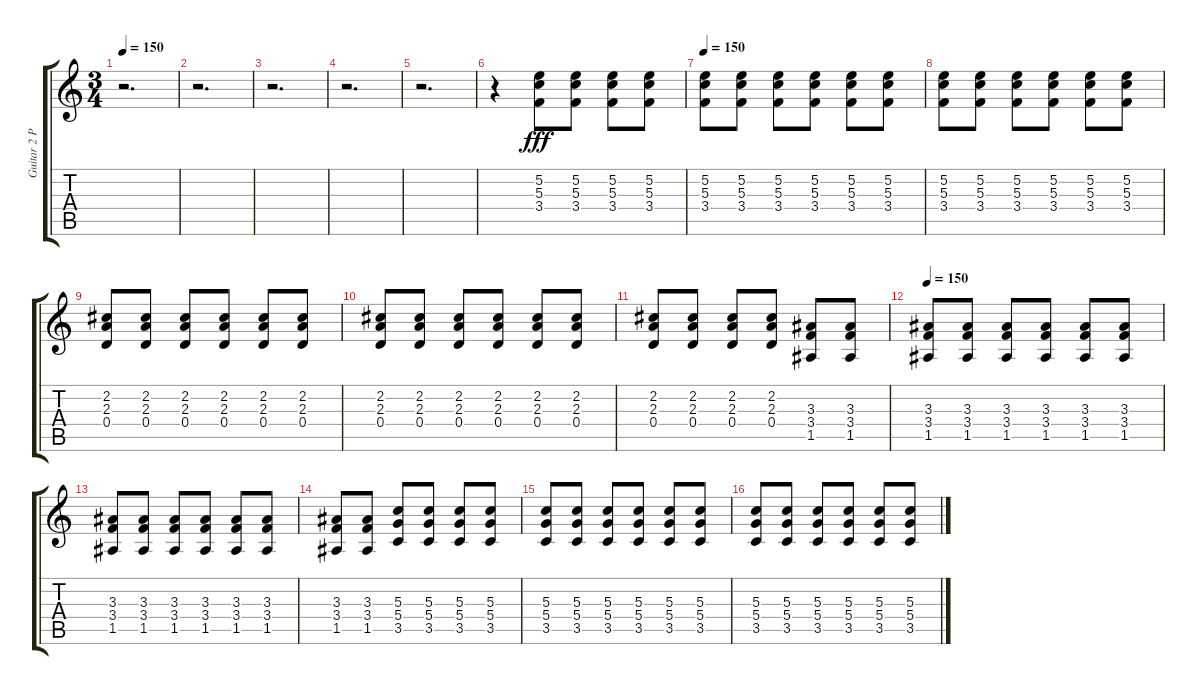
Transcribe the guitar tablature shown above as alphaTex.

\track ("Guitar 2 Part 2" "Guitar 2 P") {instrument distortionguitar}
\staff {score tabs}
\tuning (E4 B3 G3 D3 A2 E2) {hide}
\ts (3 4)
\tempo 150
\clef g2
\ks c
r.2{d dy fff instrument distortionguitar} |
r.2{d} |
r.2{d} |
r.2{d} |
r.2{d} |
r.4 (5.2 5.3 3.4).8 (5.2 5.3 3.4).8 (5.2 5.3 3.4).8 (5.2 5.3 3.4).8 |
\tempo 150
(5.2 5.3 3.4).8 (5.2 5.3 3.4).8 (5.2 5.3 3.4).8 (5.2 5.3 3.4).8 (5.2 5.3 3.4).8 (5.2 5.3 3.4).8 |
(5.2 5.3 3.4).8 (5.2 5.3 3.4).8 (5.2 5.3 3.4).8 (5.2 5.3 3.4).8 (5.2 5.3 3.4).8 (5.2 5.3 3.4).8 |
(2.2 2.3 0.4).8 (2.2 2.3 0.4).8 (2.2 2.3 0.4).8 (2.2 2.3 0.4).8 (2.2 2.3 0.4).8 (2.2 2.3 0.4).8 |
(2.2 2.3 0.4).8 (2.2 2.3 0.4).8 (2.2 2.3 0.4).8 (2.2 2.3 0.4).8 (2.2 2.3 0.4).8 (2.2 2.3 0.4).8 |
(2.2 2.3 0.4).8 (2.2 2.3 0.4).8 (2.2 2.3 0.4).8 (2.2 2.3 0.4).8 (3.3 3.4 1.5).8 (3.3 3.4 1.5).8 |
\tempo 150
(3.3 3.4 1.5).8 (3.3 3.4 1.5).8 (3.3 3.4 1.5).8 (3.3 3.4 1.5).8 (3.3 3.4 1.5).8 (3.3 3.4 1.5).8 |
(3.3 3.4 1.5).8 (3.3 3.4 1.5).8 (3.3 3.4 1.5).8 (3.3 3.4 1.5).8 (3.3 3.4 1.5).8 (3.3 3.4 1.5).8 |
(3.3 3.4 1.5).8 (3.3 3.4 1.5).8 (5.3 5.4 3.5).8 (5.3 5.4 3.5).8 (5.3 5.4 3.5).8 (5.3 5.4 3.5).8 |
(5.3 5.4 3.5).8 (5.3 5.4 3.5).8 (5.3 5.4 3.5).8 (5.3 5.4 3.5).8 (5.3 5.4 3.5).8 (5.3 5.4 3.5).8 |
(5.3 5.4 3.5).8 (5.3 5.4 3.5).8 (5.3 5.4 3.5).8 (5.3 5.4 3.5).8 (5.3 5.4 3.5).8 (5.3 5.4 3.5).8
